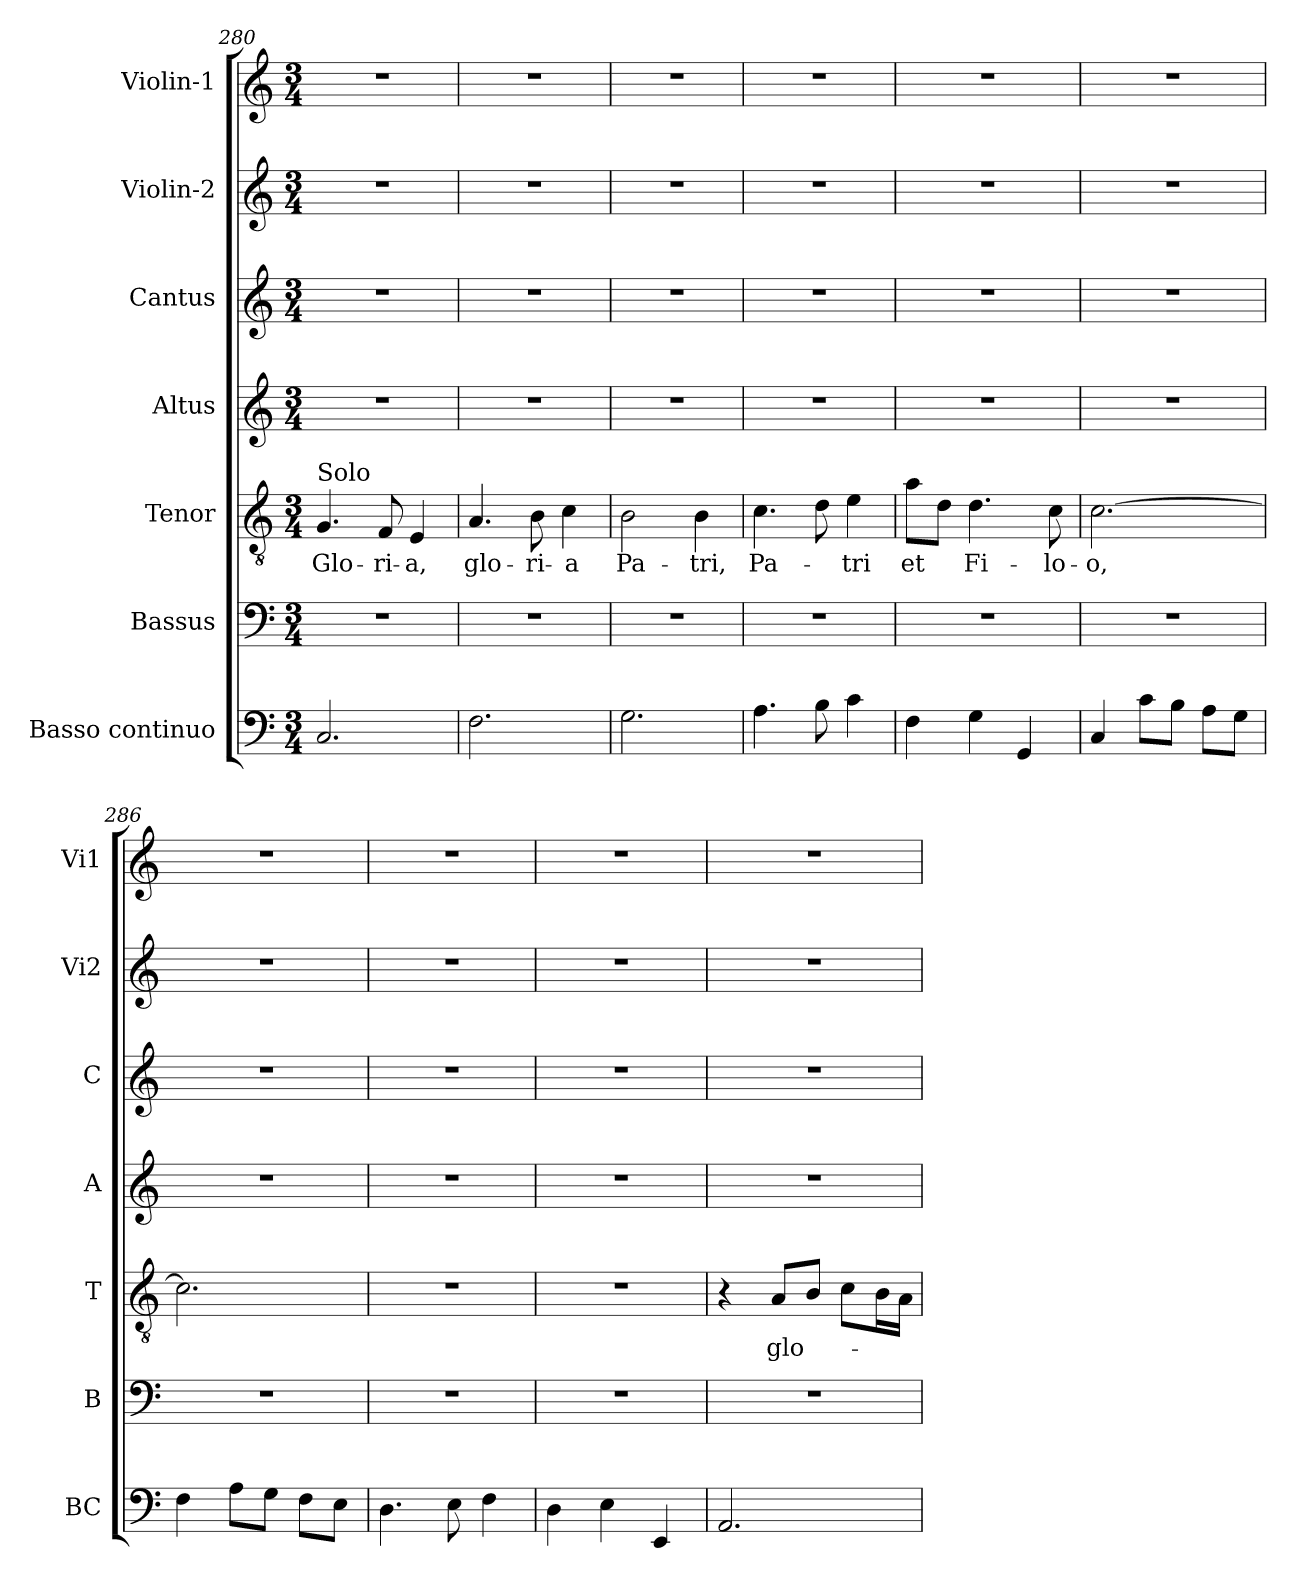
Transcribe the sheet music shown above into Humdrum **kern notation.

**kern	**kern	**kern	**text	**kern	**kern	**kern	**kern
*part7	*part6	*part5	*part5	*part4	*part3	*part2	*part1
*staff7	*staff6	*staff5	*staff5	*staff4	*staff3	*staff2	*staff1
*I"Basso continuo	*I"Bassus	*I"Tenor	*	*I"Altus	*I"Cantus	*I"Violin-2	*I"Violin-1
*I'BC	*I'B	*I'T	*	*I'A	*I'C	*I'Vi2	*I'Vi1
!!LO:PB:g=z
*clefF4	*clefF4	*clefGv2	*	*clefG2	*clefG2	*clefG2	*clefG2
*k[]	*k[]	*k[]	*	*k[]	*k[]	*k[]	*k[]
*C:	*C:	*C:	*	*C:	*C:	*C:	*C:
*M3/4	*M3/4	*M3/4	*	*M3/4	*M3/4	*M3/4	*M3/4
=280	=280	=280	=280	=280	=280	=280	=280
!	!	!LO:TX:a:t=Solo	!	!	!	!	!
!	!	!	!LO:LY:b	!	!	!	!
2.C/	2.r	4.G/	Glo-	2.r	2.r	2.r	2.r
!	!	!	!LO:LY:b	!	!	!	!
.	.	8F/	-ri-	.	.	.	.
!	!	!	!LO:LY:b	!	!	!	!
.	.	4E/	-a,	.	.	.	.
=281	=281	=281	=281	=281	=281	=281	=281
!	!	!	!LO:LY:b	!	!	!	!
2.F\	2.r	4.A/	glo-	2.r	2.r	2.r	2.r
!	!	!	!LO:LY:b	!	!	!	!
.	.	8B\	-ri-	.	.	.	.
!	!	!	!LO:LY:b	!	!	!	!
.	.	4c\	-a	.	.	.	.
=282	=282	=282	=282	=282	=282	=282	=282
!	!	!	!LO:LY:b	!	!	!	!
2.G\	2.r	2B\	Pa-	2.r	2.r	2.r	2.r
!	!	!	!LO:LY:b	!	!	!	!
.	.	4B\	-tri,	.	.	.	.
=283	=283	=283	=283	=283	=283	=283	=283
!	!	!	!LO:LY:b	!	!	!	!
4.A\	2.r	4.c\	Pa-	2.r	2.r	2.r	2.r
8B\	.	8d\	.	.	.	.	.
!	!	!	!LO:LY:b	!	!	!	!
4c\	.	4e\	-tri	.	.	.	.
=284	=284	=284	=284	=284	=284	=284	=284
!	!	!	!LO:LY:b	!	!	!	!
4F\	2.r	8a\L	et	2.r	2.r	2.r	2.r
.	.	8d\J	.	.	.	.	.
!	!	!	!LO:LY:b	!	!	!	!
4G\	.	4.d\	Fi-	.	.	.	.
4GG/	.	.	.	.	.	.	.
!	!	!	!LO:LY:b	!	!	!	!
.	.	8c\	-lo-	.	.	.	.
=285	=285	=285	=285	=285	=285	=285	=285
!	!	!	!LO:LY:b	!	!	!	!
4C/	2.r	[2.c\	-o,	2.r	2.r	2.r	2.r
8c\L	.	.	.	.	.	.	.
8B\J	.	.	.	.	.	.	.
8A\L	.	.	.	.	.	.	.
8G\J	.	.	.	.	.	.	.
=286	=286	=286	=286	=286	=286	=286	=286
4F\	2.r	2.c\]	.	2.r	2.r	2.r	2.r
8A\L	.	.	.	.	.	.	.
8G\J	.	.	.	.	.	.	.
8F\L	.	.	.	.	.	.	.
8E\J	.	.	.	.	.	.	.
!!LO:LB:g=z
=287	=287	=287	=287	=287	=287	=287	=287
4.D\	2.r	2.r	.	2.r	2.r	2.r	2.r
8E\	.	.	.	.	.	.	.
4F\	.	.	.	.	.	.	.
=288	=288	=288	=288	=288	=288	=288	=288
4D\	2.r	2.r	.	2.r	2.r	2.r	2.r
4E\	.	.	.	.	.	.	.
4EE/	.	.	.	.	.	.	.
=289	=289	=289	=289	=289	=289	=289	=289
2.AA/	2.r	4r	.	2.r	2.r	2.r	2.r
!	!	!	!LO:LY:b	!	!	!	!
.	.	8A/L	glo-	.	.	.	.
.	.	8B/J	.	.	.	.	.
.	.	8c\L	.	.	.	.	.
.	.	16B\L	.	.	.	.	.
.	.	16A\JJ	.	.	.	.	.
=	=	=	=	=	=	=	=
*-	*-	*-	*-	*-	*-	*-	*-
